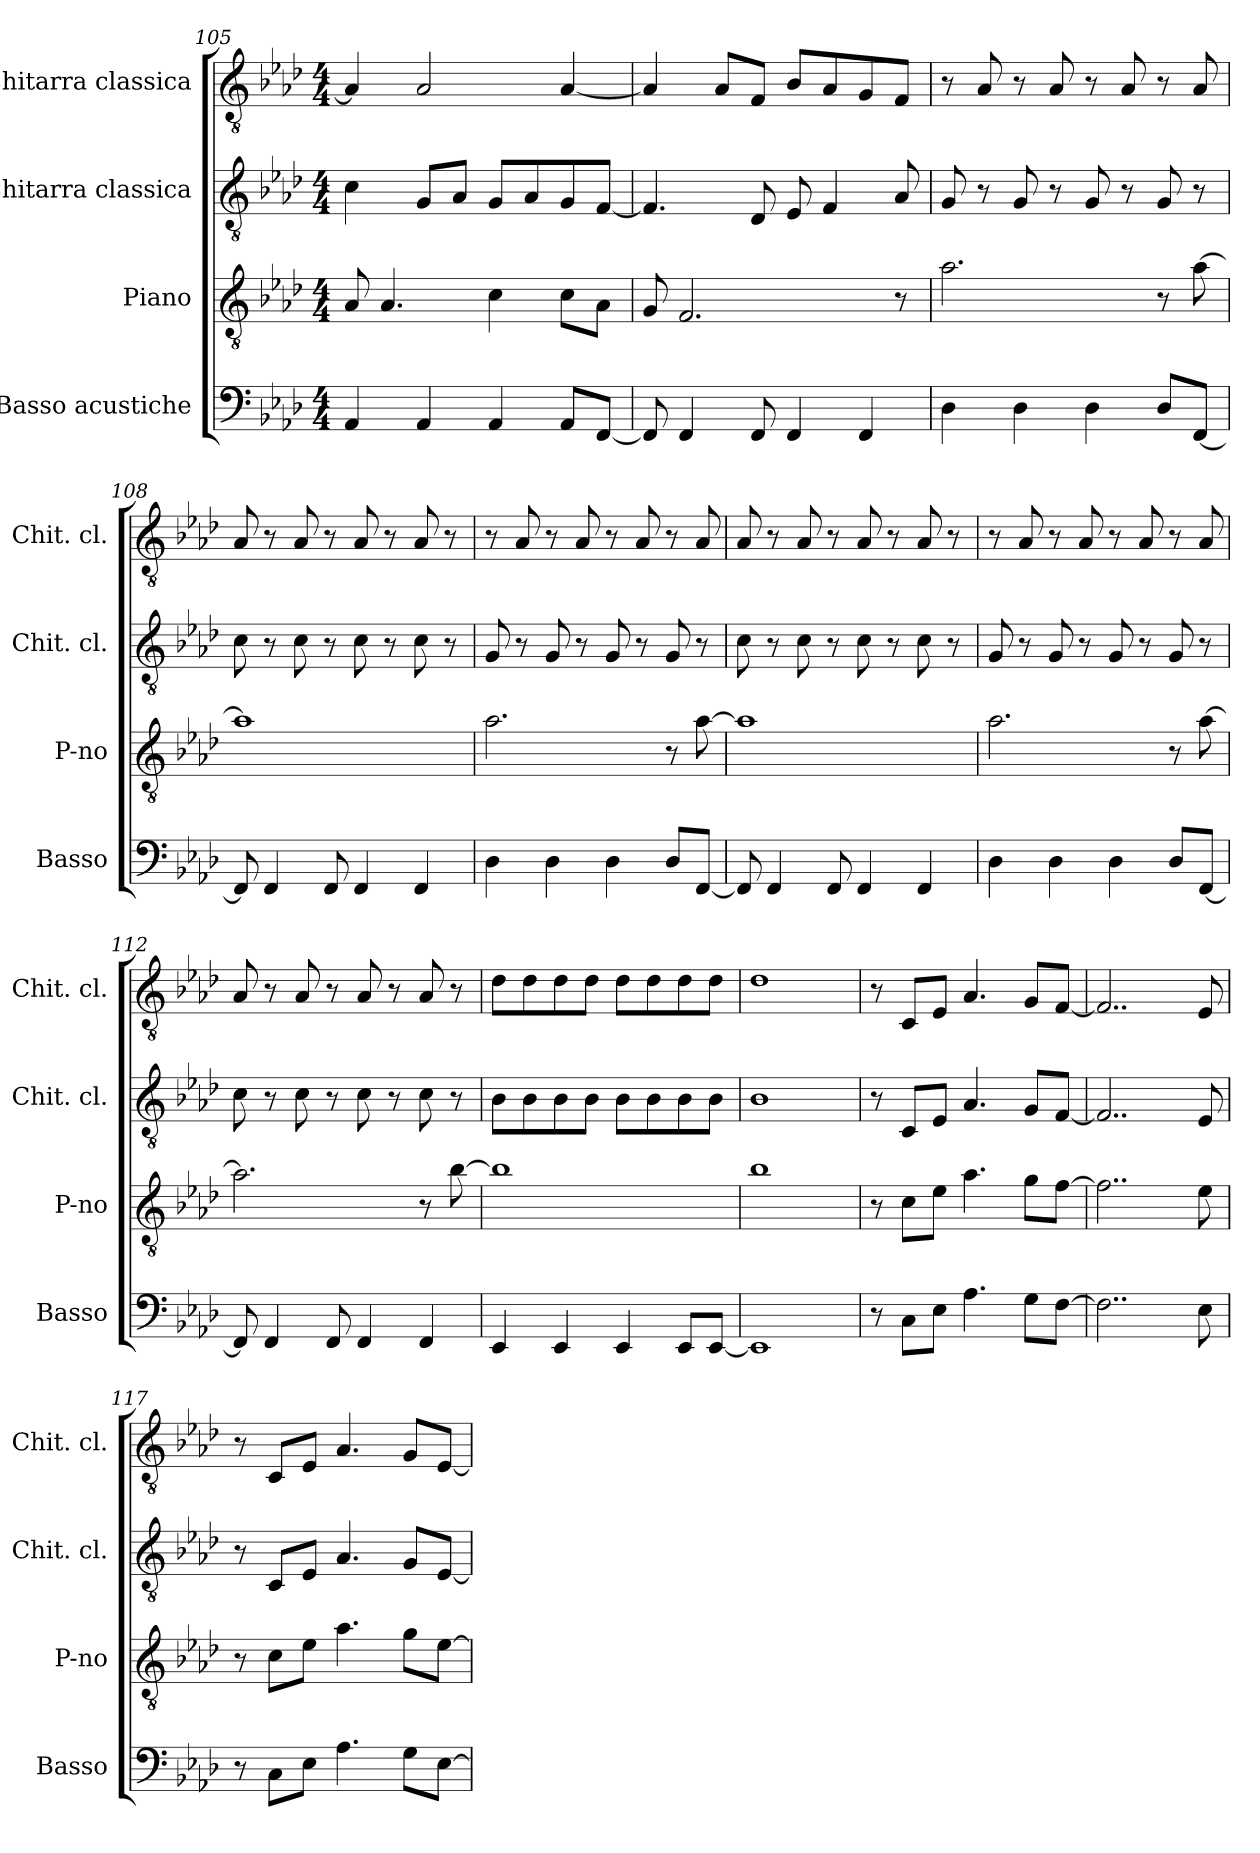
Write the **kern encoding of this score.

**kern	**kern	**kern	**kern
*part4	*part3	*part2	*part1
*staff4	*staff3	*staff2	*staff1
*I"Basso acustiche	*I"Piano	*I"Chitarra classica	*I"Chitarra classica
*I'Basso	*I'P-no	*I'Chit. cl.	*I'Chit. cl.
!!LO:LB:g=z
*clefF4	*clefGv2	*clefGv2	*clefGv2
*k[b-e-a-d-]	*k[b-e-a-d-]	*k[b-e-a-d-]	*k[b-e-a-d-]
*M4/4	*M4/4	*M4/4	*M4/4
=105	=105	=105	=105
4AA-/	8A-/	4c\	4A-/]
.	4.A-/	.	.
4AA-/	.	8G/L	2A-/
.	.	8A-/J	.
4AA-/	4c\	8G/L	.
.	.	8A-/	.
8AA-/L	8c\L	8G/	[4A-/
[8FF/J	8A-\J	[8F/J	.
=106	=106	=106	=106
8FF/]	8G/	4.F/]	4A-/]
4FF/	2.F/	.	.
.	.	.	8A-/L
8FF/	.	8D-/	8F/J
4FF/	.	8E-/	8B-/L
.	.	4F/	8A-/
4FF/	.	.	8G/
.	8r	8A-/	8F/J
=107	=107	=107	=107
4D-\	2.a-\	8G/	8r
.	.	8r	8A-/
4D-\	.	8G/	8r
.	.	8r	8A-/
4D-\	.	8G/	8r
.	.	8r	8A-/
8D-/L	8r	8G/	8r
[8FF/J	[8a-\	8r	8A-/
!!LO:PB:g=z
=108	=108	=108	=108
8FF/]	1a-]	8c\	8A-/
4FF/	.	8r	8r
.	.	8c\	8A-/
8FF/	.	8r	8r
4FF/	.	8c\	8A-/
.	.	8r	8r
4FF/	.	8c\	8A-/
.	.	8r	8r
=109	=109	=109	=109
4D-\	2.a-\	8G/	8r
.	.	8r	8A-/
4D-\	.	8G/	8r
.	.	8r	8A-/
4D-\	.	8G/	8r
.	.	8r	8A-/
8D-/L	8r	8G/	8r
[8FF/J	[8a-\	8r	8A-/
=110	=110	=110	=110
8FF/]	1a-]	8c\	8A-/
4FF/	.	8r	8r
.	.	8c\	8A-/
8FF/	.	8r	8r
4FF/	.	8c\	8A-/
.	.	8r	8r
4FF/	.	8c\	8A-/
.	.	8r	8r
!!LO:LB:g=z
=111	=111	=111	=111
4D-\	2.a-\	8G/	8r
.	.	8r	8A-/
4D-\	.	8G/	8r
.	.	8r	8A-/
4D-\	.	8G/	8r
.	.	8r	8A-/
8D-/L	8r	8G/	8r
[8FF/J	[8a-\	8r	8A-/
=112	=112	=112	=112
8FF/]	2.a-\]	8c\	8A-/
4FF/	.	8r	8r
.	.	8c\	8A-/
8FF/	.	8r	8r
4FF/	.	8c\	8A-/
.	.	8r	8r
4FF/	8r	8c\	8A-/
.	[8b-\	8r	8r
=113	=113	=113	=113
4EE-/	1b-]	8B-\L	8d-\L
.	.	8B-\	8d-\
4EE-/	.	8B-\	8d-\
.	.	8B-\J	8d-\J
4EE-/	.	8B-\L	8d-\L
.	.	8B-\	8d-\
8EE-/L	.	8B-\	8d-\
[8EE-/J	.	8B-\J	8d-\J
=114	=114	=114	=114
1EE-]	1b-	1B-	1d-
!!LO:LB:g=z
=115	=115	=115	=115
8r	8r	8r	8r
8C\L	8c\L	8C/L	8C/L
8E-\J	8e-\J	8E-/J	8E-/J
4.A-\	4.a-\	4.A-/	4.A-/
8G\L	8g\L	8G/L	8G/L
[8F\J	[8f\J	[8F/J	[8F/J
=116	=116	=116	=116
2..F\]	2..f\]	2..F/]	2..F/]
8E-\	8e-\	8E-/	8E-/
=117	=117	=117	=117
8r	8r	8r	8r
8C\L	8c\L	8C/L	8C/L
8E-\J	8e-\J	8E-/J	8E-/J
4.A-\	4.a-\	4.A-/	4.A-/
8G\L	8g\L	8G/L	8G/L
[8E-\J	[8e-\J	[8E-/J	[8E-/J
=	=	=	=
*-	*-	*-	*-
